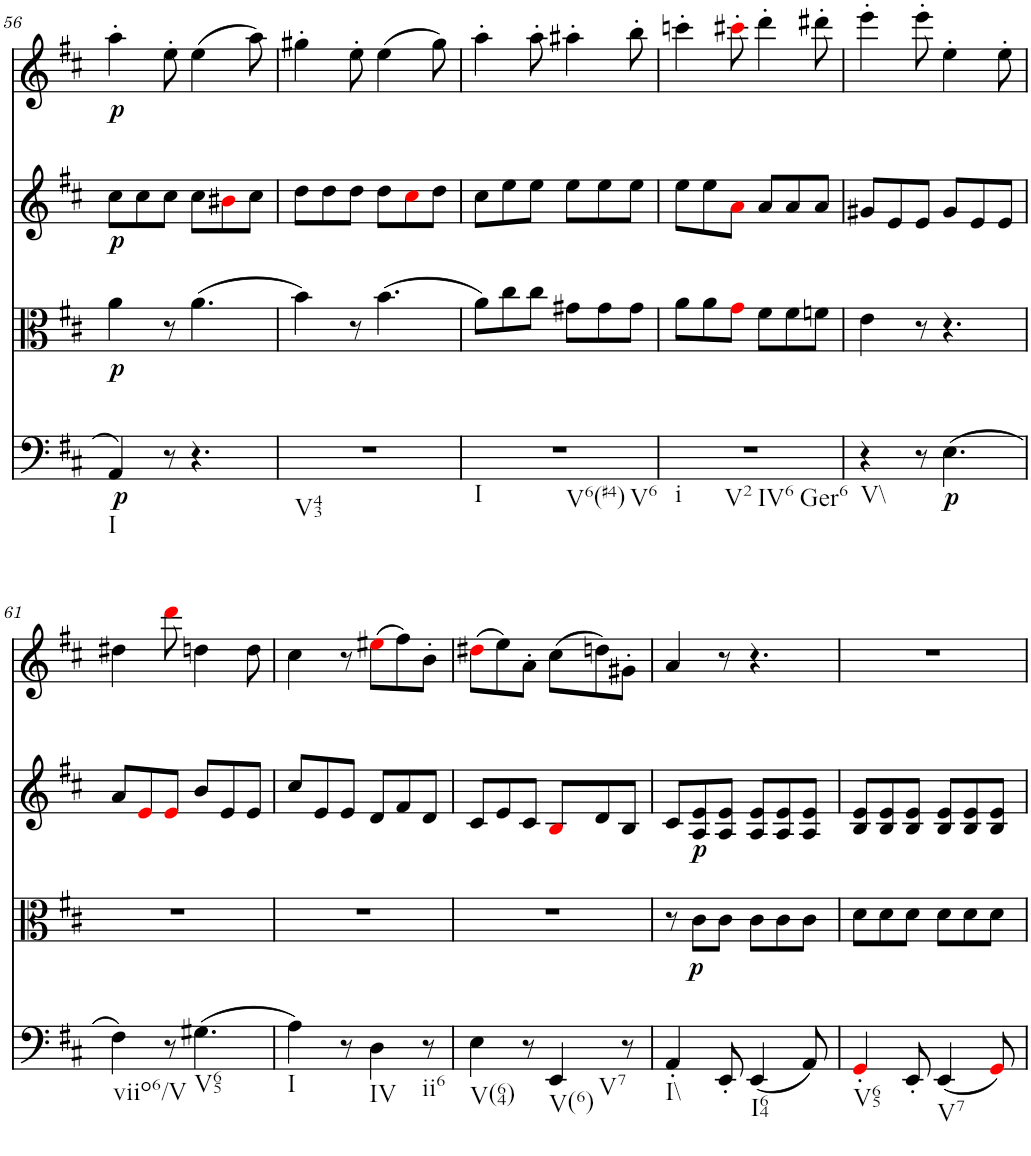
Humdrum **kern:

**kern	**dynam	**kern	**dynam	**kern	**dynam	**kern	**dynam
*part4	*part4	*part3	*part3	*part2	*part2	*part1	*part1
*staff4	*staff4	*staff3	*staff3	*staff2	*staff2	*staff1	*staff1
*I"Violoncello	*	*I"Viola	*	*I"Violin II	*	*I"Violin I	*
*I'Vc	*	*I'Vla	*	*I'Vln	*	*I'Vln	*
!!LO:PB:g=z
*clefF4	*	*clefC3	*	*clefG2	*	*clefG2	*
*k[f#c#]	*	*k[f#c#]	*	*k[f#c#]	*	*k[f#c#]	*
*M6/8	*	*M6/8	*	*M6/8	*	*M6/8	*
=56	=56	=56	=56	=56	=56	=56	=56
!LO:TX:b:t=I	!	!	!	!	!	!	!
!	!LO:DY:b	!	!LO:DY:b	!	!LO:DY:b	!	!LO:DY:b
4AA/	p	4a\	p	8cc#\L	p	4aa'\	p
.	.	.	.	8cc#\	.	.	.
8r	.	8r	.	8cc#\J	.	8ee'\	.
4.r	.	(4.a\	.	8cc#\L	.	(4ee\	.
.	.	.	.	8b#Xi\	.	.	.
.	.	.	.	8cc#\J	.	8aa\)	.
=57	=57	=57	=57	=57	=57	=57	=57
!LO:TX:b:t=V43	!	!	!	!	!	!	!
2.r	.	4b\)	.	8dd\L	.	4gg#X'\	.
.	.	.	.	8dd\	.	.	.
.	.	8r	.	8dd\J	.	8ee'\	.
.	.	(4.b\	.	8dd\L	.	(4ee\	.
.	.	.	.	8cc#i\	.	.	.
.	.	.	.	8dd\J	.	8gg#\)	.
=58	=58	=58	=58	=58	=58	=58	=58
!LO:TX:b:t=I	!	!	!	!	!	!	!
!LO:TX:b:t=V6(#4)	!	!	!	!	!	!	!
!LO:TX:b:t=V6	!	!	!	!	!	!	!
2.r	.	8a\L)	.	8cc#\L	.	4aa'\	.
.	.	8cc#\	.	8ee\	.	.	.
.	.	8cc#\J	.	8ee\J	.	8aa'\	.
.	.	8g#X\L	.	8ee\L	.	4aa#X'\	.
.	.	8g#\	.	8ee\	.	.	.
.	.	8g#\J	.	8ee\J	.	8bb'\	.
=59	=59	=59	=59	=59	=59	=59	=59
!LO:TX:b:t=i	!	!	!	!	!	!	!
!LO:TX:b:t=V2	!	!	!	!	!	!	!
!LO:TX:b:t=IV6	!	!	!	!	!	!	!
!LO:TX:b:t=Ger6	!	!	!	!	!	!	!
2.r	.	8a\L	.	8ee\L	.	4cccn'\	.
.	.	8a\	.	8ee\	.	.	.
.	.	8gi\J	.	8ai\J	.	8ccc#X'i\	.
.	.	8f#\L	.	8a/L	.	4ddd'\	.
.	.	8f#\	.	8a/	.	.	.
.	.	8fn\J	.	8a/J	.	8ddd#X'\	.
=60	=60	=60	=60	=60	=60	=60	=60
!LO:TX:b:t=V\\	!	!	!	!	!	!	!
4r	.	4e\	.	8g#X/L	.	4eee'\	.
.	.	.	.	8e/	.	.	.
8r	.	8r	.	8e/J	.	8eee'\	.
!	!LO:DY:b	!	!	!	!	!	!
(4.E\	p	4.r	.	8g#/L	.	4ee'\	.
.	.	.	.	8e/	.	.	.
.	.	.	.	8e/J	.	8ee'\	.
!!LO:LB:g=z
=61	=61	=61	=61	=61	=61	=61	=61
!LO:TX:b:t=viio6/V	!	!	!	!	!	!	!
4F#\)	.	2.r	.	8a/L	.	4dd#X\	.
.	.	.	.	8ei/	.	.	.
8r	.	.	.	8ei/J	.	8dddi\	.
!LO:TX:b:t=V65	!	!	!	!	!	!	!
(4.G#X\	.	.	.	8b/L	.	4ddn\	.
.	.	.	.	8e/	.	.	.
.	.	.	.	8e/J	.	8dd\	.
=62	=62	=62	=62	=62	=62	=62	=62
!LO:TX:b:t=I	!	!	!	!	!	!	!
4A\)	.	2.r	.	8cc#/L	.	4cc#\	.
.	.	.	.	8e/	.	.	.
8r	.	.	.	8e/J	.	8r	.
!LO:TX:b:t=IV	!	!	!	!	!	!	!
4D\	.	.	.	8d/L	.	(8ee#Xi\L	.
.	.	.	.	8f#/	.	8ff#\)	.
!LO:TX:b:t=ii6	!	!	!	!	!	!	!
8r	.	.	.	8d/J	.	8b'\J	.
=63	=63	=63	=63	=63	=63	=63	=63
!LO:TX:b:t=V(64)	!	!	!	!	!	!	!
4E\	.	2.r	.	8c#/L	.	(8dd#Xi\L	.
.	.	.	.	8e/	.	8ee\)	.
8r	.	.	.	8c#/J	.	8a'\J	.
!LO:TX:b:t=V(6)	!	!	!	!	!	!	!
!LO:TX:b:t=V7	!	!	!	!	!	!	!
4EE/	.	.	.	8Bi/L	.	(8cc#\L	.
.	.	.	.	8d/	.	8ddn\)	.
8r	.	.	.	8B/J	.	8g#X'\J	.
=64	=64	=64	=64	=64	=64	=64	=64
!LO:TX:b:t=I\\	!	!	!	!	!	!	!
4AA'/	.	8r	.	8c#/L	.	4a/	.
!	!	!	!LO:DY:b	!	!LO:DY:b	!	!
.	.	8c#\L	p	8A/ 8e/	p	.	.
8EE'/	.	8c#\J	.	8A/ 8e/J	.	8r	.
!LO:TX:b:t=I64	!	!	!	!	!	!	!
(4EE/	.	8c#\L	.	8A/ 8e/L	.	4.r	.
.	.	8c#\	.	8A/ 8e/	.	.	.
8AA/)	.	8c#\J	.	8A/ 8e/J	.	.	.
=65	=65	=65	=65	=65	=65	=65	=65
!LO:TX:b:t=V65	!	!	!	!	!	!	!
4GG'i/	.	8d\L	.	8B/ 8e/L	.	2.r	.
.	.	8d\	.	8B/ 8e/	.	.	.
8EE'/	.	8d\J	.	8B/ 8e/J	.	.	.
!LO:TX:b:t=V7	!	!	!	!	!	!	!
(4EE/	.	8d\L	.	8B/ 8e/L	.	.	.
.	.	8d\	.	8B/ 8e/	.	.	.
8GGi/)	.	8d\J	.	8B/ 8e/J	.	.	.
=	=	=	=	=	=	=	=
*-	*-	*-	*-	*-	*-	*-	*-
